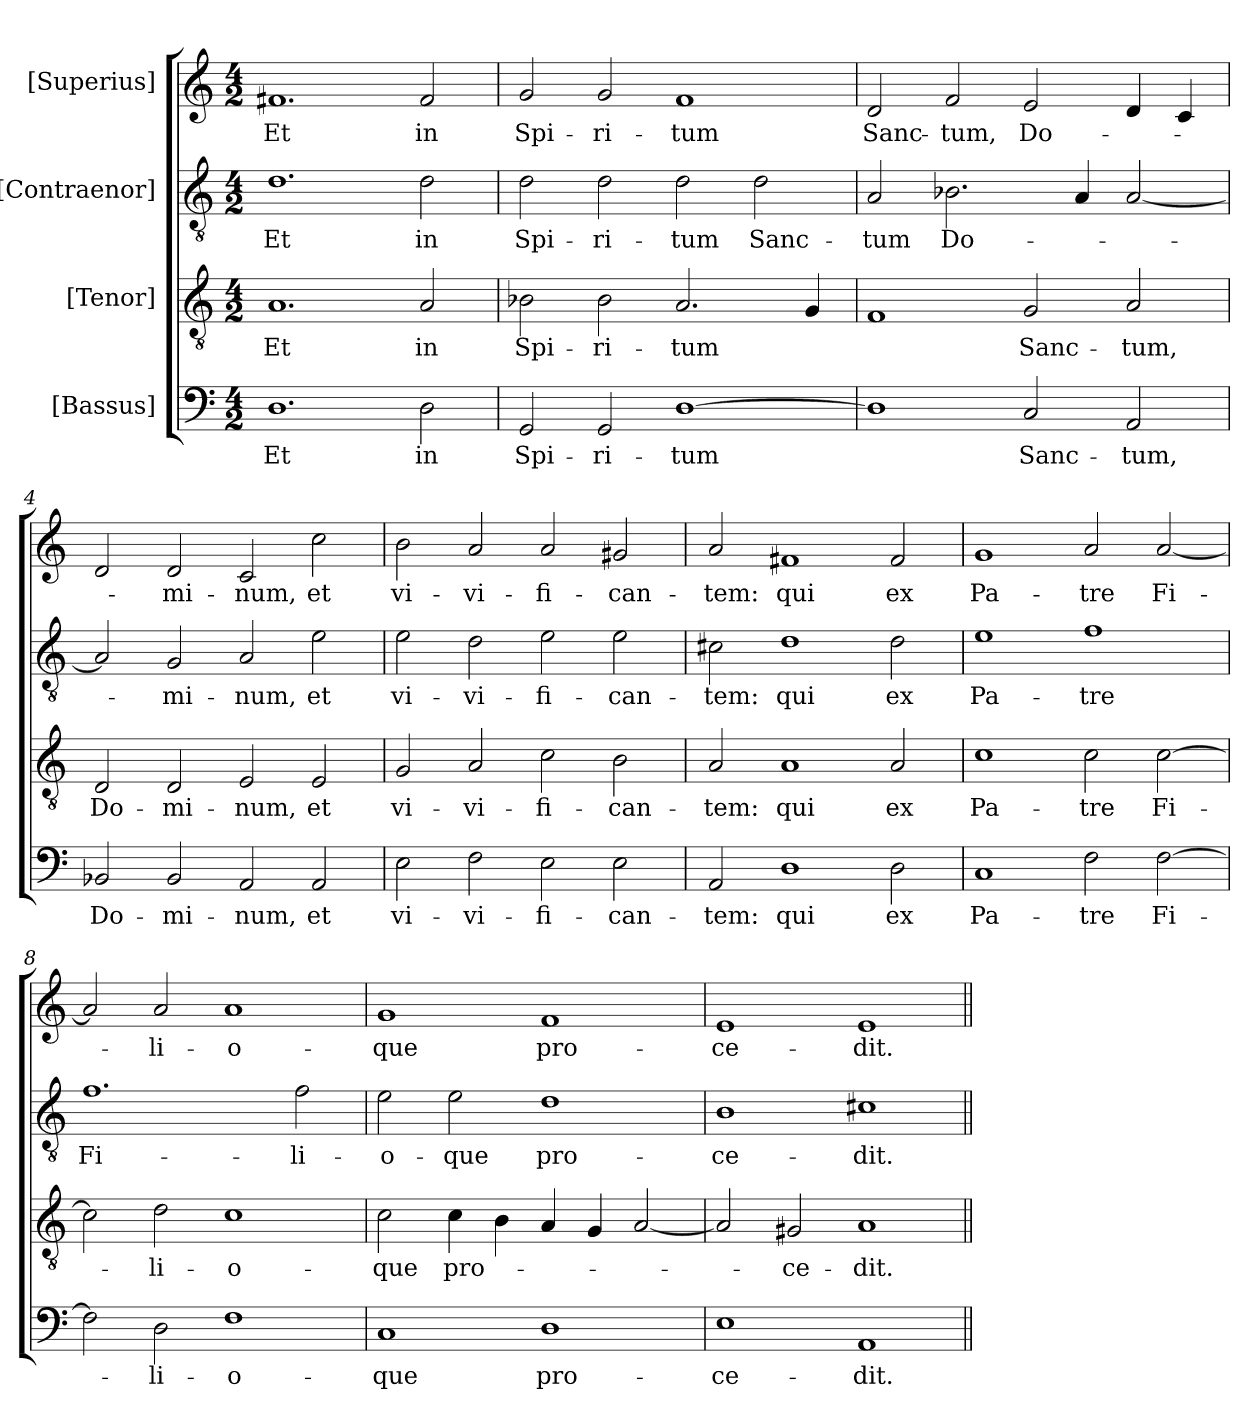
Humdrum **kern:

**kern	**text	**kern	**text	**kern	**text	**kern	**text
*part4	*part4	*part3	*part3	*part2	*part2	*part1	*part1
*staff4	*staff4	*staff3	*staff3	*staff2	*staff2	*staff1	*staff1
*I"[Bassus]	*	*I"[Tenor]	*	*I"[Contraenor]	*	*I"[Superius]	*
*clefF4	*	*clefGv2	*	*clefGv2	*	*clefG2	*
*k[]	*	*k[]	*	*k[]	*	*k[]	*
*M4/2	*	*M4/2	*	*M4/2	*	*M4/2	*
=1	=1	=1	=1	=1	=1	=1	=1
1.D\	Et	1.A/	Et	1.d/	Et	1.f#X/	Et
2D\	in	2A/	in	2d\	in	2f#/	in
=2	=2	=2	=2	=2	=2	=2	=2
2GG/	Spi-	2B-X\	Spi-	2d\	Spi-	2g/	Spi-
2GG/	-ri-	2B-\	-ri-	2d\	-ri-	2g/	-ri-
[1D\	-tum	2.A/	-tum	2d\	-tum	1f/	-tum
.	.	.	.	2d\	Sanc-	.	.
.	.	4G/	.	.	.	.	.
=3	=3	=3	=3	=3	=3	=3	=3
1D\]	.	1F/	.	2A/	-tum	2d/	Sanc-
.	.	.	.	2.B-X\	Do-	2f/	-tum,
2C/	Sanc-	2G/	Sanc-	.	.	2e/	Do-
.	.	.	.	4A/	.	.	.
2AA/	-tum,	2A/	-tum,	[2A/	.	4d/	.
.	.	.	.	.	.	4c/	.
=4	=4	=4	=4	=4	=4	=4	=4
2BB-X/	Do-	2D/	Do-	2A/]	.	2d/	.
2BB-/	-mi-	2D/	-mi-	2G/	-mi-	2d/	-mi-
2AA/	-num,	2E/	-num,	2A/	-num,	2c/	-num,
2AA/	et	2E/	et	2e\	et	2cc\	et
=5	=5	=5	=5	=5	=5	=5	=5
2E\	vi-	2G/	vi-	2e\	vi-	2b\	vi-
2F\	-vi-	2A/	-vi-	2d\	-vi-	2a/	-vi-
2E\	-fi-	2c\	-fi-	2e\	-fi-	2a/	-fi-
2E\	-can-	2B\	-can-	2e\	-can-	2g#X/	-can-
=6	=6	=6	=6	=6	=6	=6	=6
2AA/	-tem:	2A/	-tem:	2c#X\	-tem:	2a/	-tem:
1D\	qui	1A/	qui	1d/	qui	1f#X/	qui
2D\	ex	2A/	ex	2d\	ex	2f#/	ex
=7	=7	=7	=7	=7	=7	=7	=7
1C/	Pa-	1c/	Pa-	1e/	Pa-	1g/	Pa-
2F\	-tre	2c\	-tre	1f/	-tre	2a/	-tre
[2F\	Fi-	[2c\	Fi-	.	.	[2a/	Fi-
=8	=8	=8	=8	=8	=8	=8	=8
2F\]	.	2c\]	.	1.f/	Fi­-	2a/]	.
2D\	-li-	2d\	-li-	.	.	2a/	-li-
1F/	-o-	1c/	-o-	.	.	1a/	-o-
.	.	.	.	2f\	-li-	.	.
=9	=9	=9	=9	=9	=9	=9	=9
1C/	-que	2c\	-que	2e\	-o-	1g/	-que
.	.	4c\	pro-	2e\	-que	.	.
.	.	4B\	.	.	.	.	.
1D\	pro-	4A/	.	1d/	pro-	1f/	pro-
.	.	4G/	.	.	.	.	.
.	.	[2A/	.	.	.	.	.
=10	=10	=10	=10	=10	=10	=10	=10
1E/	-ce-	2A/]	.	1B\	-ce-	1e/	-ce-
.	.	2G#X/	-ce-	.	.	.	.
1AA/	-dit.	1A/	-dit.	1c#X/	-dit.	1e/	-dit.
=||	=||	=||	=||	=||	=||	=||	=||
*-	*-	*-	*-	*-	*-	*-	*-
